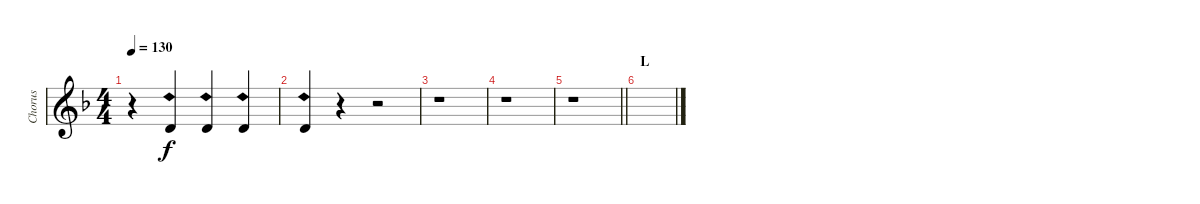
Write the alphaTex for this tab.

\track ("Chorus" "Chorus") {instrument pad1newage}
\staff {score}
\tuning (Db4 Ab3 E3 B2 Gb2 Db2) {hide}
\ts (4 4)
\tempo 130
\clef g2
\ks f
r.4{dy f} 1.1{sh 12}.4 1.1{sh 12}.4 1.1{sh 12}.4 |
1.1{sh 12}.4 r.4 r.2 |
r.1 |
r.1 |
\barLineRight lightlight
r.1 |
\section ("" "L")
